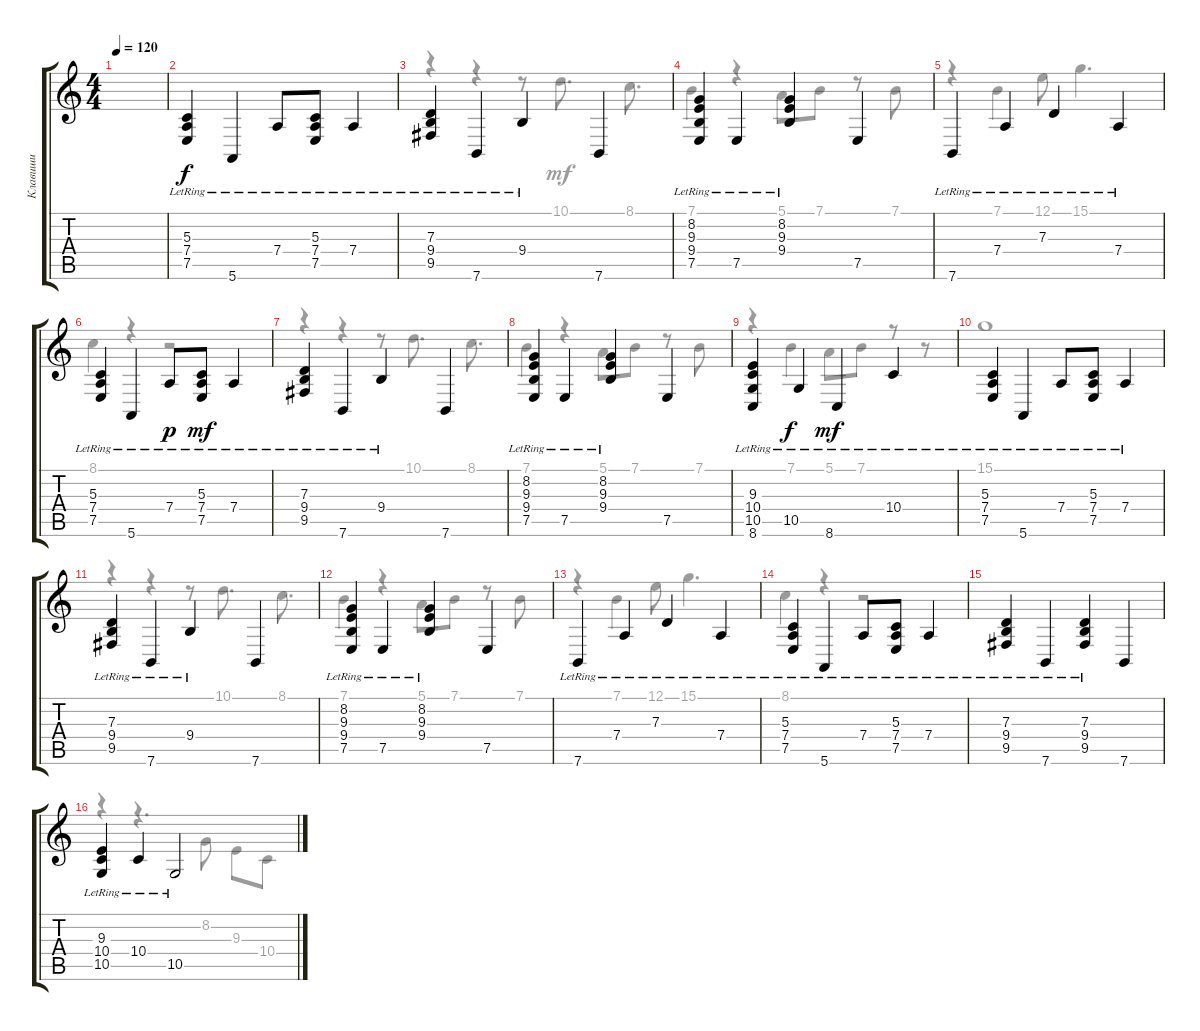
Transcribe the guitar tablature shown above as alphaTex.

\track ("Клавиши" "Клавиши") {instrument brightacousticpiano}
\staff {score tabs}
\tuning (E4 B3 G3 D3 A2 E2) {hide}
\voice
\ts (4 4)
\tempo 120
\clef g2
\ks c
|
(5.3{lr} 7.4{lr} 7.5{lr}).4 5.6{lr}.4 7.4{lr}.8 (5.3{lr} 7.4{lr} 7.5{lr}).8 7.4{lr}.4 |
(7.3{lr} 9.4{lr} 9.5{lr}).4 7.6{lr}.4 9.4{lr}.4 7.6.4 |
(8.2{lr} 9.3{lr} 9.4{lr} 7.5).4 7.5{lr}.4 (8.2{lr} 9.3{lr} 9.4{lr}).4 7.5.4 |
7.6{lr}.4 7.4{lr}.4 7.3{lr}.4 7.4{lr}.4 |
(5.3{lr} 7.4{lr} 7.5{lr}).4 5.6{lr}.4 7.4{lr}.8{dy p} (5.3{lr} 7.4{lr} 7.5{lr}).8{dy mf} 7.4{lr}.4 |
(7.3{lr} 9.4{lr} 9.5{lr}).4 7.6{lr}.4 9.4{lr}.4 7.6.4 |
(8.2{lr} 9.3{lr} 9.4{lr} 7.5).4 7.5{lr}.4 (8.2{lr} 9.3{lr} 9.4{lr}).4 7.5.4 |
(9.3 10.4 10.5 8.6{lr}).4 10.5{lr}.4{dy f} 8.6{lr}.4{dy mf} 10.4{lr}.4 |
(5.3{lr} 7.4{lr} 7.5{lr}).4 5.6{lr}.4 7.4{lr}.8 (5.3{lr} 7.4{lr} 7.5{lr}).8 7.4{lr}.4 |
(7.3{lr} 9.4{lr} 9.5{lr}).4 7.6{lr}.4 9.4{lr}.4 7.6.4 |
(8.2{lr} 9.3{lr} 9.4{lr} 7.5).4 7.5{lr}.4 (8.2{lr} 9.3{lr} 9.4{lr}).4 7.5.4 |
7.6{lr}.4 7.4{lr}.4 7.3{lr}.4 7.4{lr}.4 |
(5.3{lr} 7.4{lr} 7.5{lr}).4 5.6{lr}.4 7.4{lr}.8 (5.3{lr} 7.4{lr} 7.5{lr}).8 7.4{lr}.4 |
(7.3{lr} 9.4{lr} 9.5{lr}).4 7.6{lr}.4 (7.3{lr} 9.4{lr} 9.5{lr}).4 7.6.4 |
(9.3{lr} 10.4{lr} 10.5{lr}).4 10.4{lr}.4 10.5{lr}.2
\voice
\clef g2
\ottava regular
\simile none
\ks c
|
|
r.4 r.4 r.8 10.1.8{d} 8.1.8{d} |
7.1.4 r.4 5.1.8 7.1.8 r.8 7.1.8 |
r.4 7.1.4 12.1.8 15.1.4{d} |
8.1.4 r.4 r.2 |
r.4 r.4 r.8 10.1.8{d} 8.1.8{d} |
7.1.4 r.4 5.1.8 7.1.8 r.8 7.1.8 |
r.4 7.1.4 5.1.8 7.1.8 r.8 r.8 |
15.1.1 |
r.4 r.4 r.8 10.1.8{d} 8.1.8{d} |
7.1.4 r.4 5.1.8 7.1.8 r.8 7.1.8 |
r.4 7.1.4 12.1.8 15.1.4{d} |
8.1.4 r.4 r.2 |
|
r.4 r.4{d} 8.2.8 9.3.8 10.4.8
